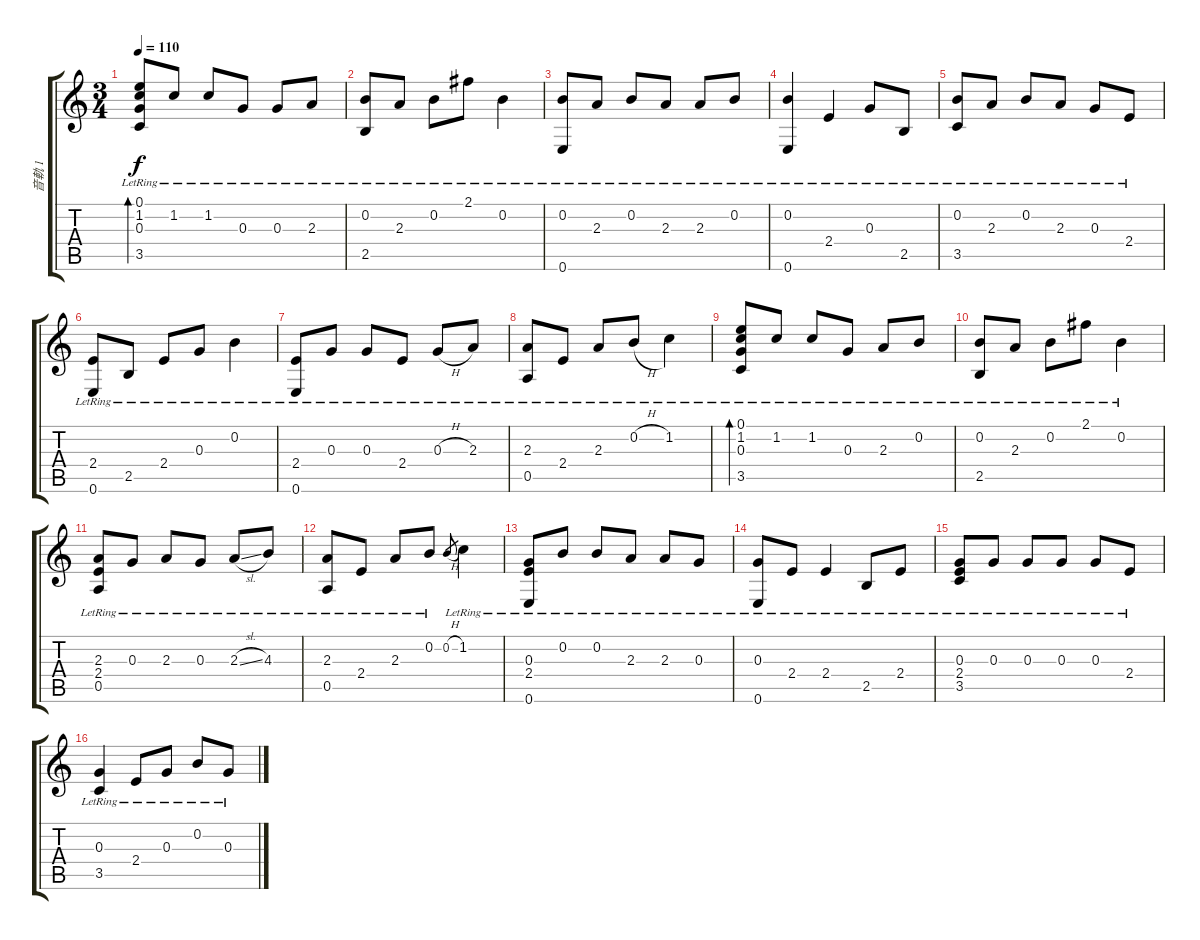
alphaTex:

\track ("音軌 1" "音軌 1") {instrument acousticguitarsteel}
\staff {score tabs}
\tuning (E4 B3 G3 D3 A2 E2) {hide}
\ts (3 4)
\tempo 110
\clef g2
\ks c
(0.1{lr} 1.2{lr} 0.3{lr} 3.5{lr}).8{bd 240 dy f} 1.2{lr}.8 1.2{lr}.8 0.3{lr}.8 0.3{lr}.8 2.3{lr}.8 |
(0.2{lr} 2.5{lr}).8 2.3{lr}.8 0.2{lr}.8 2.1{lr}.8 0.2{lr}.4 |
(0.2{lr} 0.6{lr}).8 2.3{lr}.8 0.2{lr}.8 2.3{lr}.8 2.3{lr}.8 0.2{lr}.8 |
(0.2{lr} 0.6{lr}).4 2.4{lr}.4 0.3{lr}.8 2.5{lr}.8 |
(0.2{lr} 3.5{lr}).8 2.3{lr}.8 0.2{lr}.8 2.3{lr}.8 0.3{lr}.8 2.4{lr}.8 |
(2.4{lr} 0.6{lr}).8 2.5{lr}.8 2.4{lr}.8 0.3{lr}.8 0.2{lr}.4 |
(2.4{lr} 0.6{lr}).8 0.3{lr}.8 0.3{lr}.8 2.4{lr}.8 0.3{h lr}.8 2.3{lr}.8 |
(2.3{lr} 0.5{lr}).8 2.4{lr}.8 2.3{lr}.8 0.2{h lr}.8 1.2{lr}.4 |
(0.1{lr} 1.2{lr} 0.3{lr} 3.5{lr}).8{bd 480} 1.2{lr}.8 1.2{lr}.8 0.3{lr}.8 2.3{lr}.8 0.2{lr}.8 |
(0.2{lr} 2.5{lr}).8 2.3{lr}.8 0.2{lr}.8 2.1{lr}.8 0.2{lr}.4 |
(2.3{lr} 2.4{lr} 0.5{lr}).8 0.3{lr}.8 2.3{lr}.8 0.3{lr}.8 2.3{sl lr}.8 4.3{lr}.8 |
(2.3{lr} 0.5{lr}).8 2.4{lr}.8 2.3{lr}.8 0.2{lr}.8 0.2{h}.8{gr} 1.2{lr}.4 |
(0.3{lr} 2.4{lr} 0.6{lr}).8 0.2{lr}.8 0.2{lr}.8 2.3{lr}.8 2.3{lr}.8 0.3{lr}.8 |
(0.3{lr} 0.6{lr}).8 2.4{lr}.8 2.4{lr}.4 2.5{lr}.8 2.4{lr}.8 |
(0.3{lr} 2.4{lr} 3.5{lr}).8 0.3{lr}.8 0.3{lr}.8 0.3{lr}.8 0.3{lr}.8 2.4{lr}.8 |
(0.3{lr} 3.5{lr}).4 2.4{lr}.8 0.3{lr}.8 0.2{lr}.8 0.3{lr}.8
